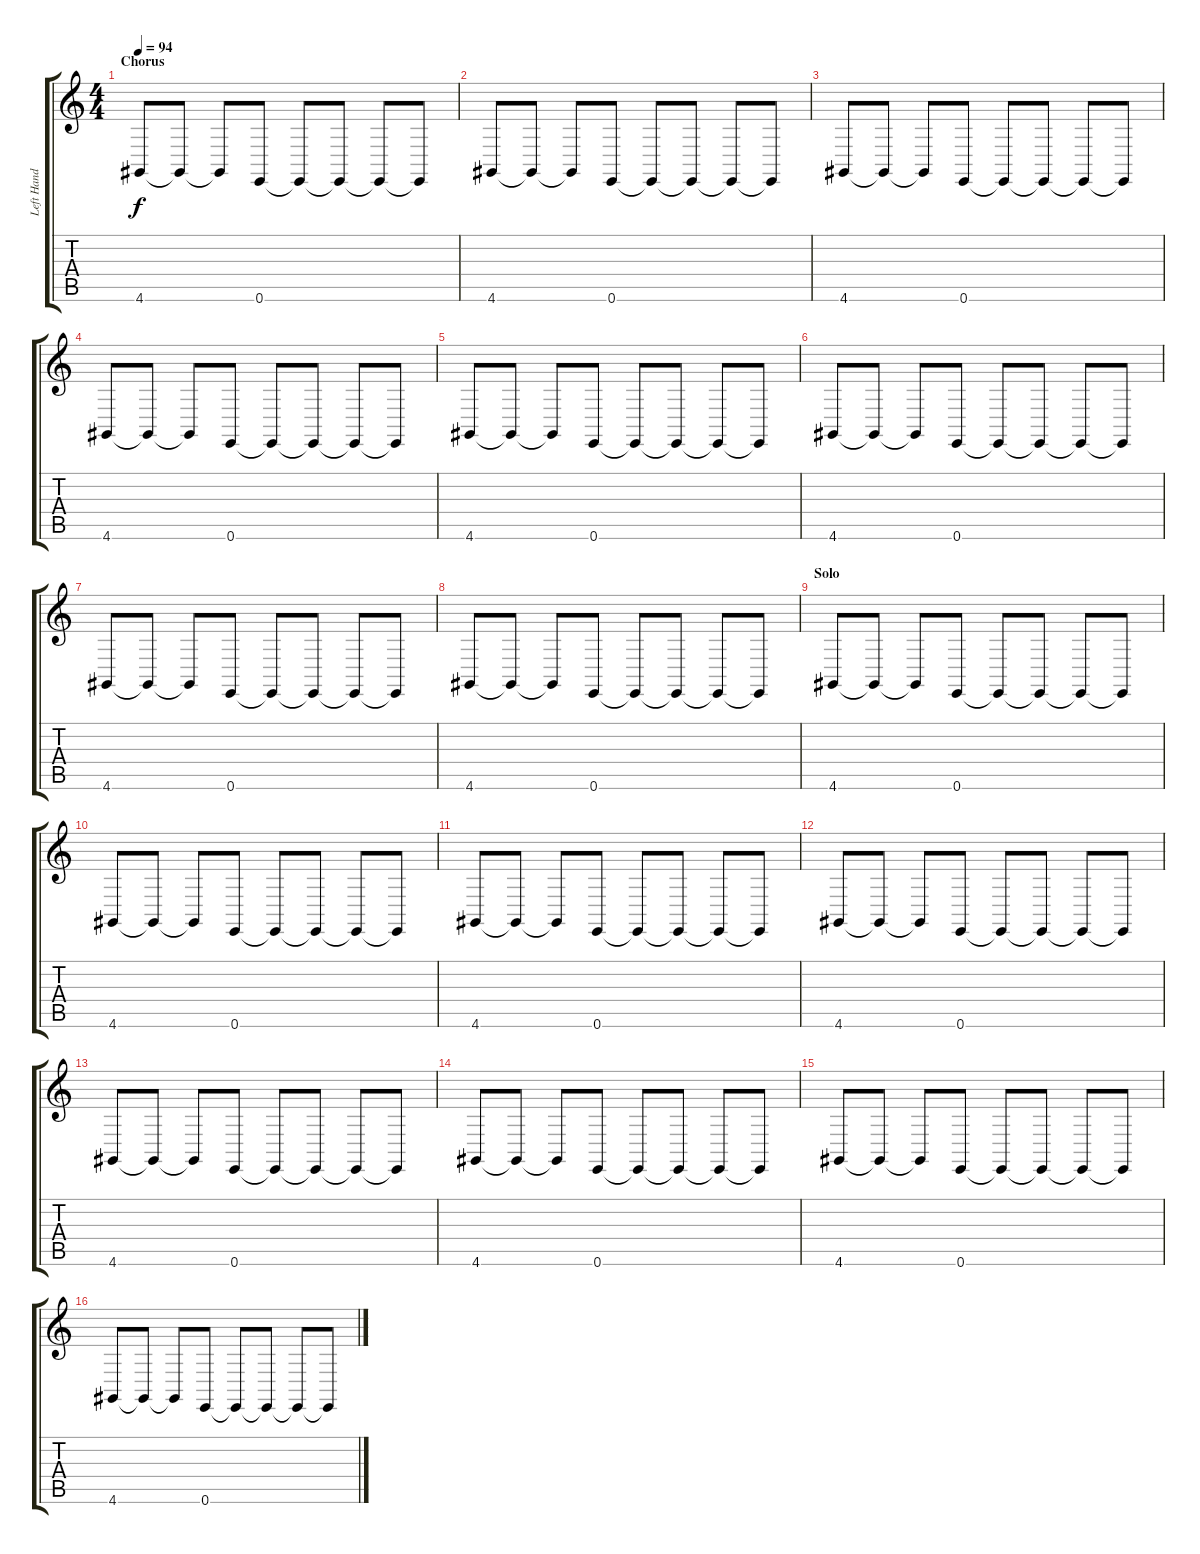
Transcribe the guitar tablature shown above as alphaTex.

\track ("Left Hand" "Left Hand") {instrument acousticgrandpiano}
\staff {score tabs}
\tuning (E4 B3 G3 D3 A2 E2) {hide}
\ts (4 4)
\section ("" "Chorus")
\tempo 94
\clef g2
\ks c
4.6.8{dy f} 4.6{t}.8 4.6{t}.8 0.6.8 0.6{t}.8 0.6{t}.8 0.6{t}.8 0.6{t}.8 |
4.6.8 4.6{t}.8 4.6{t}.8 0.6.8 0.6{t}.8 0.6{t}.8 0.6{t}.8 0.6{t}.8 |
4.6.8 4.6{t}.8 4.6{t}.8 0.6.8 0.6{t}.8 0.6{t}.8 0.6{t}.8 0.6{t}.8 |
4.6.8 4.6{t}.8 4.6{t}.8 0.6.8 0.6{t}.8 0.6{t}.8 0.6{t}.8 0.6{t}.8 |
4.6.8 4.6{t}.8 4.6{t}.8 0.6.8 0.6{t}.8 0.6{t}.8 0.6{t}.8 0.6{t}.8 |
4.6.8 4.6{t}.8 4.6{t}.8 0.6.8 0.6{t}.8 0.6{t}.8 0.6{t}.8 0.6{t}.8 |
4.6.8 4.6{t}.8 4.6{t}.8 0.6.8 0.6{t}.8 0.6{t}.8 0.6{t}.8 0.6{t}.8 |
4.6.8 4.6{t}.8 4.6{t}.8 0.6.8 0.6{t}.8 0.6{t}.8 0.6{t}.8 0.6{t}.8 |
\section ("" "Solo")
4.6.8 4.6{t}.8 4.6{t}.8 0.6.8 0.6{t}.8 0.6{t}.8 0.6{t}.8 0.6{t}.8 |
4.6.8 4.6{t}.8 4.6{t}.8 0.6.8 0.6{t}.8 0.6{t}.8 0.6{t}.8 0.6{t}.8 |
4.6.8 4.6{t}.8 4.6{t}.8 0.6.8 0.6{t}.8 0.6{t}.8 0.6{t}.8 0.6{t}.8 |
4.6.8 4.6{t}.8 4.6{t}.8 0.6.8 0.6{t}.8 0.6{t}.8 0.6{t}.8 0.6{t}.8 |
4.6.8 4.6{t}.8 4.6{t}.8 0.6.8 0.6{t}.8 0.6{t}.8 0.6{t}.8 0.6{t}.8 |
4.6.8 4.6{t}.8 4.6{t}.8 0.6.8 0.6{t}.8 0.6{t}.8 0.6{t}.8 0.6{t}.8 |
4.6.8 4.6{t}.8 4.6{t}.8 0.6.8 0.6{t}.8 0.6{t}.8 0.6{t}.8 0.6{t}.8 |
4.6.8 4.6{t}.8 4.6{t}.8 0.6.8 0.6{t}.8 0.6{t}.8 0.6{t}.8 0.6{t}.8
